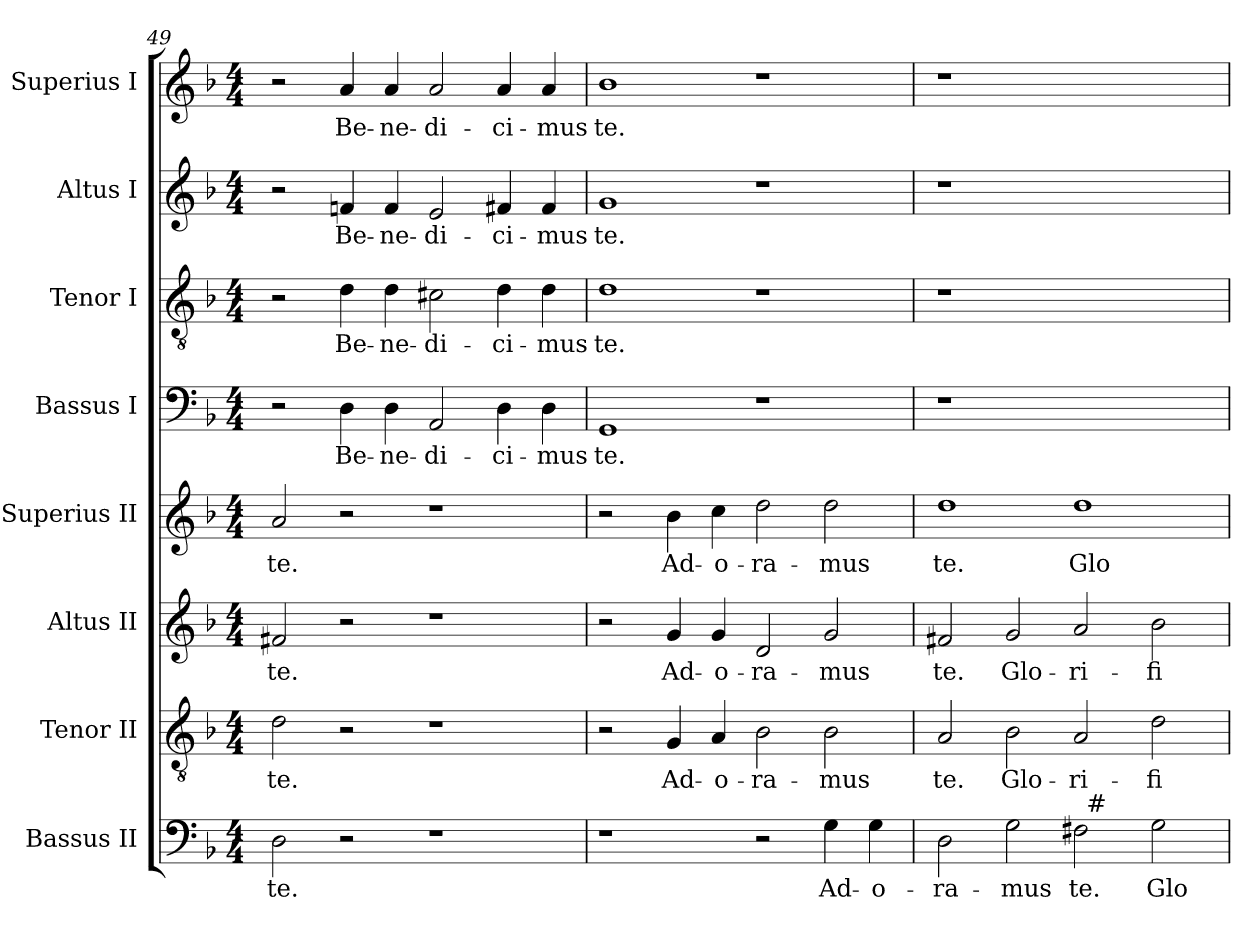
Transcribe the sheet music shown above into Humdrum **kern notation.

**kern	**text	**kern	**text	**kern	**text	**kern	**text	**kern	**text	**kern	**text	**kern	**text	**kern	**text
*part8	*part8	*part7	*part7	*part6	*part6	*part5	*part5	*part4	*part4	*part3	*part3	*part2	*part2	*part1	*part1
*staff8	*staff8	*staff7	*staff7	*staff6	*staff6	*staff5	*staff5	*staff4	*staff4	*staff3	*staff3	*staff2	*staff2	*staff1	*staff1
*I"Bassus II	*	*I"Tenor II	*	*I"Altus II	*	*I"Superius II	*	*I"Bassus I	*	*I"Tenor I	*	*I"Altus I	*	*I"Superius I	*
*I'B.	*	*I'T.	*	*I'A.	*	*I'S.	*	*I'B.	*	*I'T.	*	*I'A.	*	*I'S.	*
!!LO:LB:g=z
*clefF4	*	*clefGv2	*	*clefG2	*	*clefG2	*	*clefF4	*	*clefGv2	*	*clefG2	*	*clefG2	*
*	*	*ITrd7c12	*	*	*	*	*	*	*	*ITrd7c12	*	*	*	*	*
*k[b-]	*	*k[b-]	*	*k[b-]	*	*k[b-]	*	*k[b-]	*	*k[b-]	*	*k[b-]	*	*k[b-]	*
*d:	*	*d:	*	*d:	*	*d:	*	*d:	*	*d:	*	*d:	*	*d:	*
*M4/4	*	*M4/4	*	*M4/4	*	*M4/4	*	*M4/4	*	*M4/4	*	*M4/4	*	*M4/4	*
=49	=49	=49	=49	=49	=49	=49	=49	=49	=49	=49	=49	=49	=49	=49	=49
!	!LO:LY:b	!	!LO:LY:b	!	!LO:LY:b	!	!LO:LY:b	!	!	!	!	!	!	!	!
2D\	te.	2D\	te.	2f#X/	te.	2a/	te.	2r	.	2r	.	2r	.	2r	.
!	!	!	!	!	!	!	!	!	!LO:LY:b	!	!LO:LY:b	!	!LO:LY:b	!	!LO:LY:b
2r	.	2r	.	2r	.	2r	.	4D\	Be-	4D\	Be-	4fn/	Be-	4a/	Be-
!	!	!	!	!	!	!	!	!	!LO:LY:b	!	!LO:LY:b	!	!LO:LY:b	!	!LO:LY:b
.	.	.	.	.	.	.	.	4D\	-ne-	4D\	-ne-	4f/	-ne-	4a/	-ne-
!	!	!	!	!	!	!	!	!	!LO:LY:b	!	!LO:LY:b	!	!LO:LY:b	!	!LO:LY:b
1r	.	1r	.	1r	.	1r	.	2AA/	-di-	2C#X\	-di-	2e/	-di-	2a/	-di-
!	!	!	!	!	!	!	!	!	!LO:LY:b	!	!LO:LY:b	!	!LO:LY:b	!	!LO:LY:b
.	.	.	.	.	.	.	.	4D\	-ci-	4D\	-ci-	4f#X/	-ci-	4a/	-ci-
!	!	!	!	!	!	!	!	!	!LO:LY:b	!	!LO:LY:b	!	!LO:LY:b	!	!LO:LY:b
.	.	.	.	.	.	.	.	4D\	-mus	4D\	-mus	4f#/	-mus	4a/	-mus
=50	=50	=50	=50	=50	=50	=50	=50	=50	=50	=50	=50	=50	=50	=50	=50
!	!	!	!	!	!	!	!	!	!LO:LY:b	!	!LO:LY:b	!	!LO:LY:b	!	!LO:LY:b
1r	.	2r	.	2r	.	2r	.	1GG	te.	1D	te.	1g	te.	1b-	te.
!	!	!	!LO:LY:b	!	!LO:LY:b	!	!LO:LY:b	!	!	!	!	!	!	!	!
.	.	4GG/	Ad-	4g/	Ad-	4b-\	Ad-	.	.	.	.	.	.	.	.
!	!	!	!LO:LY:b	!	!LO:LY:b	!	!LO:LY:b	!	!	!	!	!	!	!	!
.	.	4AA/	-o-	4g/	-o-	4cc\	-o-	.	.	.	.	.	.	.	.
!	!	!	!LO:LY:b	!	!LO:LY:b	!	!LO:LY:b	!	!	!	!	!	!	!	!
2r	.	2BB-\	-ra-	2d/	-ra-	2dd\	-ra-	1r	.	1r	.	1r	.	1r	.
!	!LO:LY:b	!	!LO:LY:b	!	!LO:LY:b	!	!LO:LY:b	!	!	!	!	!	!	!	!
4G\	Ad-	2BB-\	-mus	2g/	-mus	2dd\	-mus	.	.	.	.	.	.	.	.
!	!LO:LY:b	!	!	!	!	!	!	!	!	!	!	!	!	!	!
4G\	-o-	.	.	.	.	.	.	.	.	.	.	.	.	.	.
=51	=51	=51	=51	=51	=51	=51	=51	=51	=51	=51	=51	=51	=51	=51	=51
!	!LO:LY:b	!	!LO:LY:b	!	!LO:LY:b	!	!LO:LY:b	!LO:N:vis=1	!	!LO:N:vis=1	!	!LO:N:vis=1	!	!LO:N:vis=1	!
*^	*	*	*	*	*	*	*	*	*	*	*	*	*	*	*
2D\	1ryy	-ra-	2AA/	te.	2f#X/	te.	1dd	te.	1r	.	1r	.	1r	.	1r	.
!	!	!LO:LY:b	!	!LO:LY:b	!	!LO:LY:b	!	!	!	!	!	!	!	!	!	!
2G\	.	-mus	2BB-\	Glo-	2g/	Glo-	.	.	.	.	.	.	.	.	.	.
!	!	!LO:LY:b	!	!LO:LY:b	!	!LO:LY:b	!	!LO:LY:b	!	!	!	!	!	!	!	!
2F#\	32ryy	te.	2AA/	-ri-	2a/	-ri-	1dd	Glo-	1ryy	.	1ryy	.	1ryy	.	1ryy	.
!	!LO:TX:a:t=#	!	!	!	!	!	!	!	!	!	!	!	!	!	!	!
.	2ryy	.	.	.	.	.	.	.	.	.	.	.	.	.	.	.
!	!	!LO:LY:b	!	!LO:LY:b	!	!LO:LY:b	!	!	!	!	!	!	!	!	!	!
2G\	.	Glo-	2D\	-fi-	2b-\	-fi-	.	.	.	.	.	.	.	.	.	.
.	4...ryy	.	.	.	.	.	.	.	.	.	.	.	.	.	.	.
*v	*v	*	*	*	*	*	*	*	*	*	*	*	*	*	*	*
=	=	=	=	=	=	=	=	=	=	=	=	=	=	=	=
*-	*-	*-	*-	*-	*-	*-	*-	*-	*-	*-	*-	*-	*-	*-	*-
